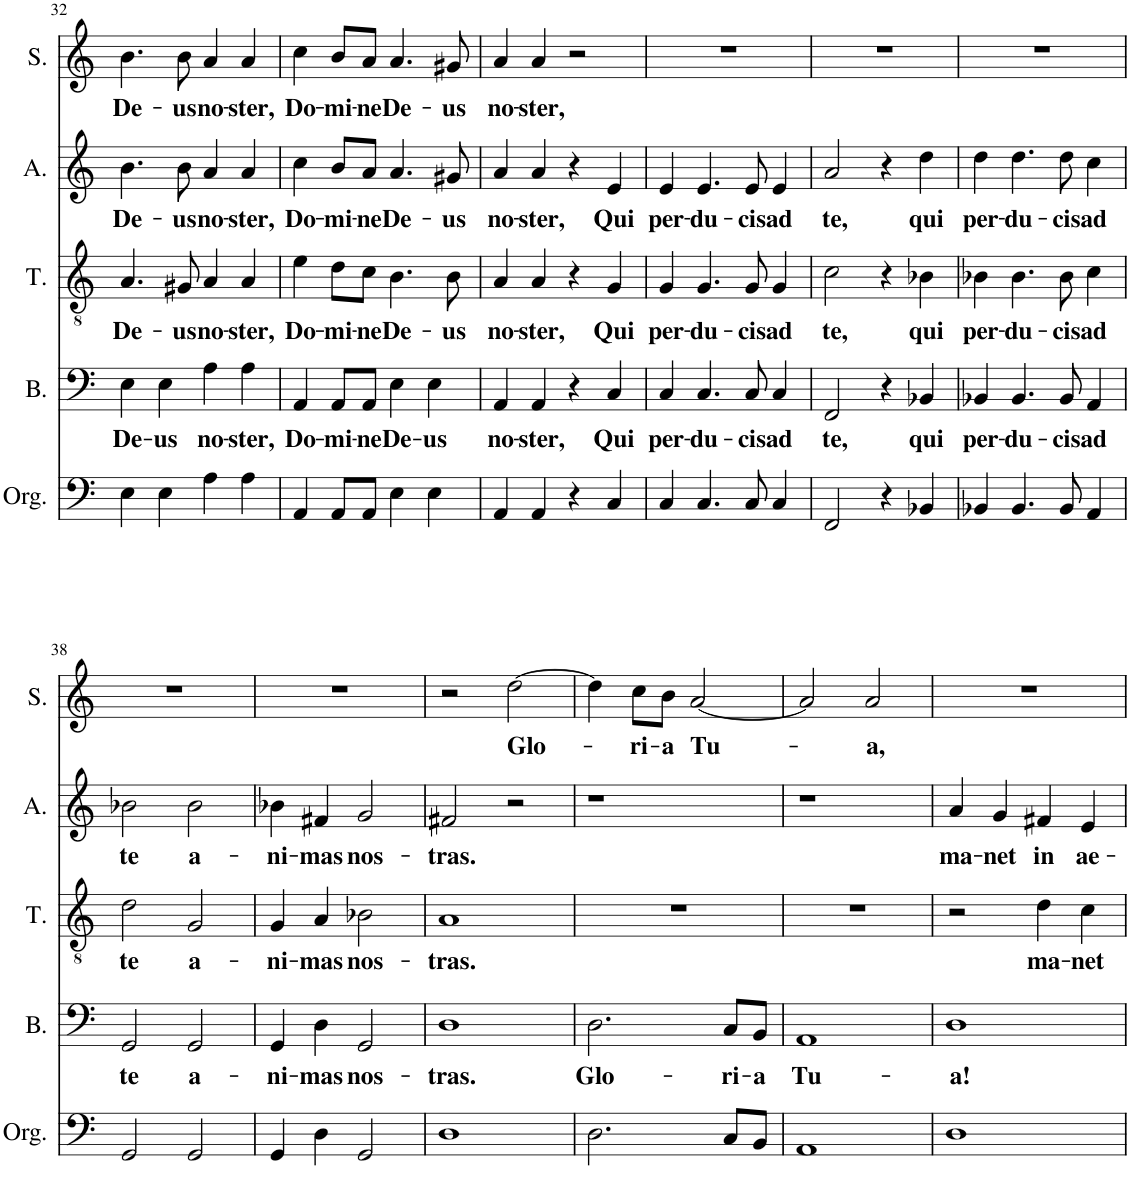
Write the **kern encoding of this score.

**kern	**kern	**text	**kern	**text	**kern	**text	**kern	**text
*part5	*part4	*part4	*part3	*part3	*part2	*part2	*part1	*part1
*staff5	*staff4	*staff4	*staff3	*staff3	*staff2	*staff2	*staff1	*staff1
*I"Orgue	*I"Bass	*	*I"Ténor	*	*I"Alto	*	*I"Soprano	*
*I'Org.	*I'B.	*	*I'T.	*	*I'A.	*	*I'S.	*
!!LO:PB:g=z
*clefF4	*clefF4	*	*clefGv2	*	*clefG2	*	*clefG2	*
*k[]	*k[]	*	*k[]	*	*k[]	*	*k[]	*
*M2/2	*M2/2	*	*M2/2	*	*M2/2	*	*M2/2	*
*met(c|)	*met(c|)	*	*met(c|)	*	*met(c|)	*	*met(c|)	*
=32	=32	=32	=32	=32	=32	=32	=32	=32
!	!	!LO:LY:b	!	!LO:LY:b	!	!LO:LY:b	!	!LO:LY:b
4E\	4E\	De-	4.A/	De-	4.b\	De-	4.b\	De-
!	!	!LO:LY:b	!	!	!	!	!	!
4E\	4E\	-us	.	.	.	.	.	.
!	!	!	!	!LO:LY:b	!	!LO:LY:b	!	!LO:LY:b
.	.	.	8G#X/	-us	8b\	-us	8b\	-us
!	!	!LO:LY:b	!	!LO:LY:b	!	!LO:LY:b	!	!LO:LY:b
4A\	4A\	no-	4A/	no-	4a/	no-	4a/	no-
!	!	!LO:LY:b	!	!LO:LY:b	!	!LO:LY:b	!	!LO:LY:b
4A\	4A\	-ster,	4A/	-ster,	4a/	-ster,	4a/	-ster,
=33	=33	=33	=33	=33	=33	=33	=33	=33
!	!	!LO:LY:b	!	!LO:LY:b	!	!LO:LY:b	!	!LO:LY:b
4AA/	4AA/	Do-	4e\	Do-	4cc\	Do-	4cc\	Do-
!	!	!LO:LY:b	!	!LO:LY:b	!	!LO:LY:b	!	!LO:LY:b
8AA/L	8AA/L	-mi-	8d\L	-mi-	8b/L	-mi-	8b/L	-mi-
!	!	!LO:LY:b	!	!LO:LY:b	!	!LO:LY:b	!	!LO:LY:b
8AA/J	8AA/J	-ne	8c\J	-ne	8a/J	-ne	8a/J	-ne
!	!	!LO:LY:b	!	!LO:LY:b	!	!LO:LY:b	!	!LO:LY:b
4E\	4E\	De-	4.B\	De-	4.a/	De-	4.a/	De-
!	!	!LO:LY:b	!	!	!	!	!	!
4E\	4E\	-us	.	.	.	.	.	.
!	!	!	!	!LO:LY:b	!	!LO:LY:b	!	!LO:LY:b
.	.	.	8B\	-us	8g#X/	-us	8g#X/	-us
=34	=34	=34	=34	=34	=34	=34	=34	=34
!	!	!LO:LY:b	!	!LO:LY:b	!	!LO:LY:b	!	!LO:LY:b
4AA/	4AA/	no-	4A/	no-	4a/	no-	4a/	no-
!	!	!LO:LY:b	!	!LO:LY:b	!	!LO:LY:b	!	!LO:LY:b
4AA/	4AA/	-ster,	4A/	-ster,	4a/	-ster,	4a/	-ster,
4r	4r	.	4r	.	4r	.	2r	.
!	!	!LO:LY:b	!	!LO:LY:b	!	!LO:LY:b	!	!
4C/	4C/	Qui	4G/	Qui	4e/	Qui	.	.
=35	=35	=35	=35	=35	=35	=35	=35	=35
!	!	!LO:LY:b	!	!LO:LY:b	!	!LO:LY:b	!	!
4C/	4C/	per-	4G/	per-	4e/	per-	1r	.
!	!	!LO:LY:b	!	!LO:LY:b	!	!LO:LY:b	!	!
4.C/	4.C/	-du-	4.G/	-du-	4.e/	-du-	.	.
!	!	!LO:LY:b	!	!LO:LY:b	!	!LO:LY:b	!	!
8C/	8C/	-cis	8G/	-cis	8e/	-cis	.	.
!	!	!LO:LY:b	!	!LO:LY:b	!	!LO:LY:b	!	!
4C/	4C/	ad	4G/	ad	4e/	ad	.	.
=36	=36	=36	=36	=36	=36	=36	=36	=36
!	!	!LO:LY:b	!	!LO:LY:b	!	!LO:LY:b	!	!
2FF/	2FF/	te,	2c\	te,	2a/	te,	1r	.
4r	4r	.	4r	.	4r	.	.	.
!	!	!LO:LY:b	!	!LO:LY:b	!	!LO:LY:b	!	!
4BB-X/	4BB-X/	qui	4B-X\	qui	4dd\	qui	.	.
=37	=37	=37	=37	=37	=37	=37	=37	=37
!	!	!LO:LY:b	!	!LO:LY:b	!	!LO:LY:b	!	!
4BB-X/	4BB-X/	per-	4B-X\	per-	4dd\	per-	1r	.
!	!	!LO:LY:b	!	!LO:LY:b	!	!LO:LY:b	!	!
4.BB-/	4.BB-/	-du-	4.B-\	-du-	4.dd\	-du-	.	.
!	!	!LO:LY:b	!	!LO:LY:b	!	!LO:LY:b	!	!
8BB-/	8BB-/	-cis	8B-\	-cis	8dd\	-cis	.	.
!	!	!LO:LY:b	!	!LO:LY:b	!	!LO:LY:b	!	!
4AA/	4AA/	ad	4c\	ad	4cc\	ad	.	.
!!LO:LB:g=z
=38	=38	=38	=38	=38	=38	=38	=38	=38
!	!	!LO:LY:b	!	!LO:LY:b	!	!LO:LY:b	!	!
2GG/	2GG/	te	2d\	te	2b-X\	te	1r	.
!	!	!LO:LY:b	!	!LO:LY:b	!	!LO:LY:b	!	!
2GG/	2GG/	a-	2G/	a-	2b-\	a-	.	.
=39	=39	=39	=39	=39	=39	=39	=39	=39
!	!	!LO:LY:b	!	!LO:LY:b	!	!LO:LY:b	!	!
4GG/	4GG/	-ni-	4G/	-ni-	4b-X\	-ni-	1r	.
!	!	!LO:LY:b	!	!LO:LY:b	!	!LO:LY:b	!	!
4D\	4D\	-mas	4A/	-mas	4f#X/	-mas	.	.
!	!	!LO:LY:b	!	!LO:LY:b	!	!LO:LY:b	!	!
2GG/	2GG/	nos-	2B-X\	nos-	2g/	nos-	.	.
=40	=40	=40	=40	=40	=40	=40	=40	=40
!	!	!LO:LY:b	!	!LO:LY:b	!	!LO:LY:b	!	!
1D	1D	-tras.	1A	-tras.	2f#X/	-tras.	2r	.
!	!	!	!	!	!	!	!	!LO:LY:b
.	.	.	.	.	2r	.	[2dd\	Glo-
=41	=41	=41	=41	=41	=41	=41	=41	=41
!	!	!LO:LY:b	!	!	!	!	!	!
2.D\	2.D\	Glo-	1r	.	1r	.	4dd\]	.
!	!	!	!	!	!	!	!	!LO:LY:b
.	.	.	.	.	.	.	8cc\L	-ri-
!	!	!	!	!	!	!	!	!LO:LY:b
.	.	.	.	.	.	.	8b\J	-a
!	!	!	!	!	!	!	!	!LO:LY:b
.	.	.	.	.	.	.	[2a/	Tu-
!	!	!LO:LY:b	!	!	!	!	!	!
8C/L	8C/L	-ri-	.	.	.	.	.	.
!	!	!LO:LY:b	!	!	!	!	!	!
8BB/J	8BB/J	-a	.	.	.	.	.	.
=42	=42	=42	=42	=42	=42	=42	=42	=42
!	!	!LO:LY:b	!	!	!	!	!	!
1AA	1AA	Tu-	1r	.	1r	.	2a/]	.
!	!	!	!	!	!	!	!	!LO:LY:b
.	.	.	.	.	.	.	2a/	-a,
=43	=43	=43	=43	=43	=43	=43	=43	=43
!	!	!LO:LY:b	!	!	!	!LO:LY:b	!	!
1D	1D	-a!	2r	.	4a/	ma-	1r	.
!	!	!	!	!	!	!LO:LY:b	!	!
.	.	.	.	.	4g/	-net	.	.
!	!	!	!	!LO:LY:b	!	!LO:LY:b	!	!
.	.	.	4d\	ma-	4f#X/	in	.	.
!	!	!	!	!LO:LY:b	!	!LO:LY:b	!	!
.	.	.	4c\	-net	4e/	ae-	.	.
=	=	=	=	=	=	=	=	=
*-	*-	*-	*-	*-	*-	*-	*-	*-
